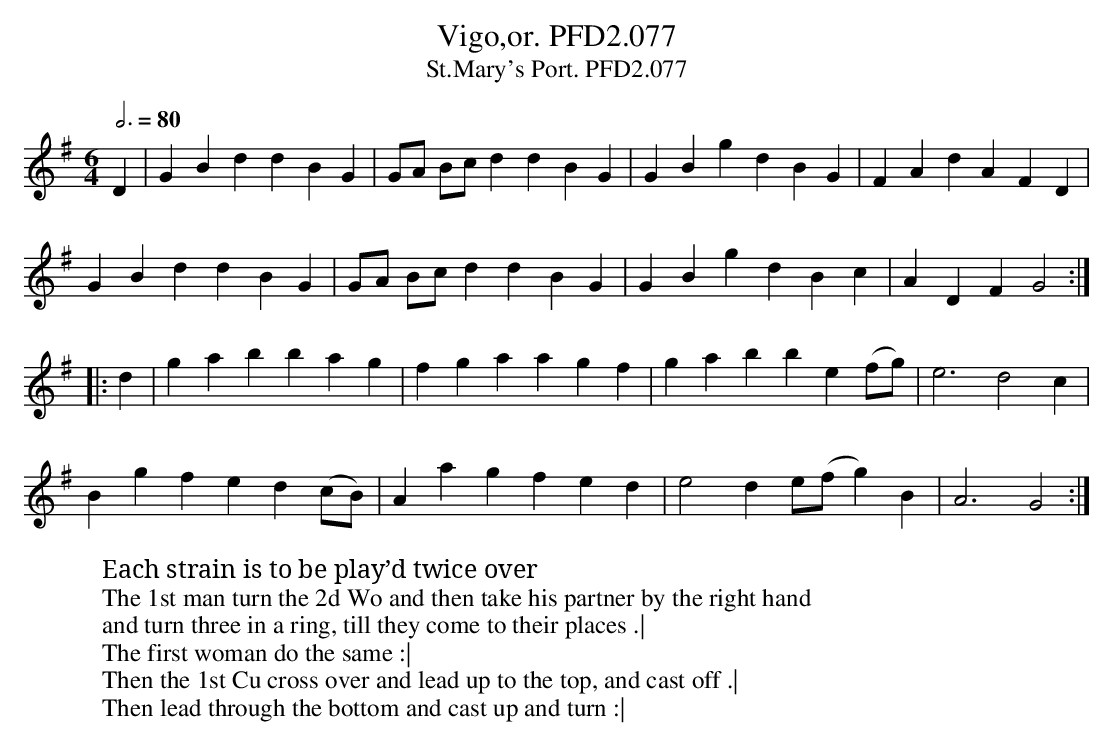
X:1
T:Vigo,or. PFD2.077
T:St.Mary's Port. PFD2.077
M:6/4
L:1/4
Q:3/4=80
W:Each strain is to be play’d twice over
W:The 1st man turn the 2d Wo and then take his partner by the right hand
W:and turn three in a ring, till they come to their places .|
W:The first woman do the same :|
W:Then the 1st Cu cross over and lead up to the top, and cast off .|
W:Then lead through the bottom and cast up and turn :|
K:G
D|GBd dBG|G/A/ B/c/d dBG|GBg dBG|FAd AFD|
GBd dBG|G/A/ B/c/d dBG|GBg dBc|ADF G2:|
|:d|gab bag|fga agf|gab be(f/g/)|e3 d2c|
Bgf ed(c/B/)|Aag fed|e2d e/(f/g)B|A3 G2:|
